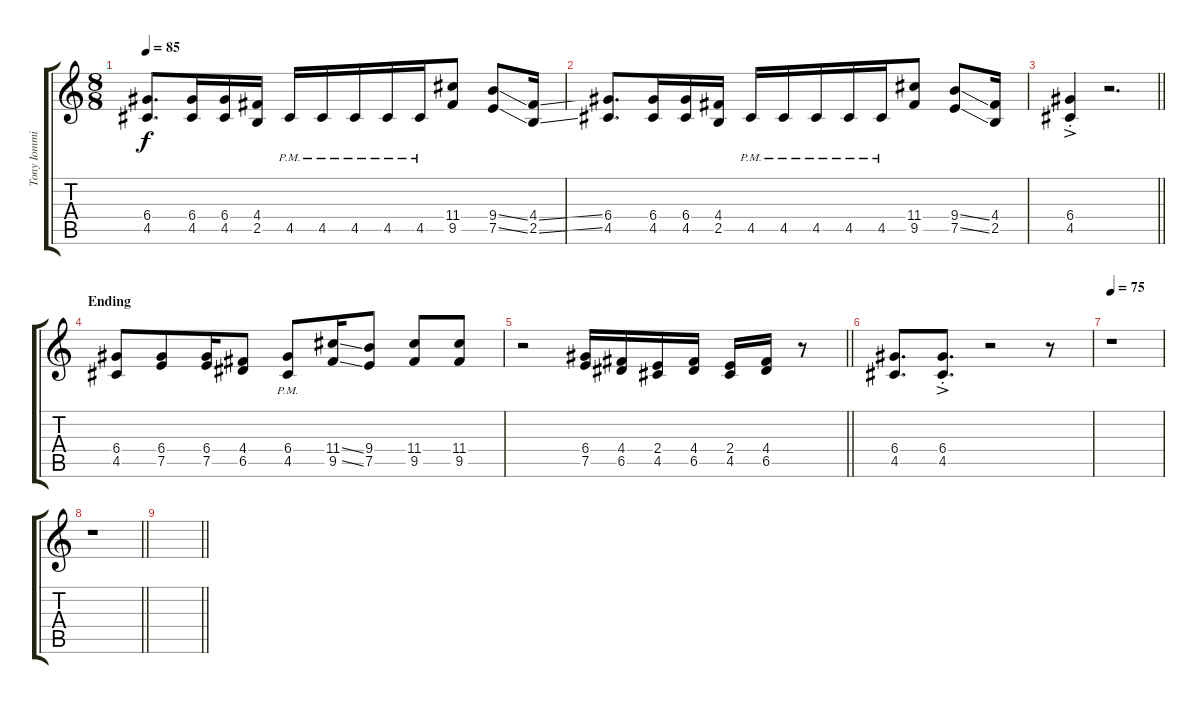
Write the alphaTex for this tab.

\track ("Tony Iommi (Guitar)" "Tony Iommi") {instrument distortionguitar}
\staff {score tabs}
\tuning (E4 B3 G3 D3 A2 E2) {hide}
\ts (8 8)
\tempo 85
\clef g2
\ks c
(6.4 4.5).8{d dy f} (6.4 4.5).16 (6.4 4.5).16 (4.4 2.5).16 4.5{pm}.16 4.5{pm}.16 4.5{pm}.16 4.5{pm}.16 4.5{pm}.16 (11.4 9.5).8 (9.4{ss} 7.5{ss}).8 (4.4{ss} 2.5{ss}).16 |
(6.4 4.5).8{d} (6.4 4.5).16 (6.4 4.5).16 (4.4 2.5).16 4.5{pm}.16 4.5{pm}.16 4.5{pm}.16 4.5{pm}.16 4.5{pm}.16 (11.4 9.5).8 (9.4{ss} 7.5{ss}).8 (4.4 2.5).16 |
\barLineRight lightlight
(6.4{ac st} 4.5{ac st}).4 r.2{d} |
\section ("" "Ending ")
(6.4 4.5).8 (6.4 7.5).8 (6.4 7.5).16 (4.4 6.5).8 (6.4{pm} 4.5{pm}).8 (11.4{ss} 9.5{ss}).16 (9.4 7.5).8 (11.4 9.5).8 (11.4 9.5).8 |
\barLineRight lightlight
r.2 (6.4 7.5).16 (4.4 6.5).16 (2.4 4.5).16 (4.4 6.5).16 (2.4 4.5).16 (4.4 6.5).16 r.8 |
(6.4 4.5).8{d} (6.4{ac st} 4.5{ac st}).8{d} r.2 r.8 |
\tempo 75
r.1 |
\barLineRight lightlight
r.1 |
\barLineRight lightlight
